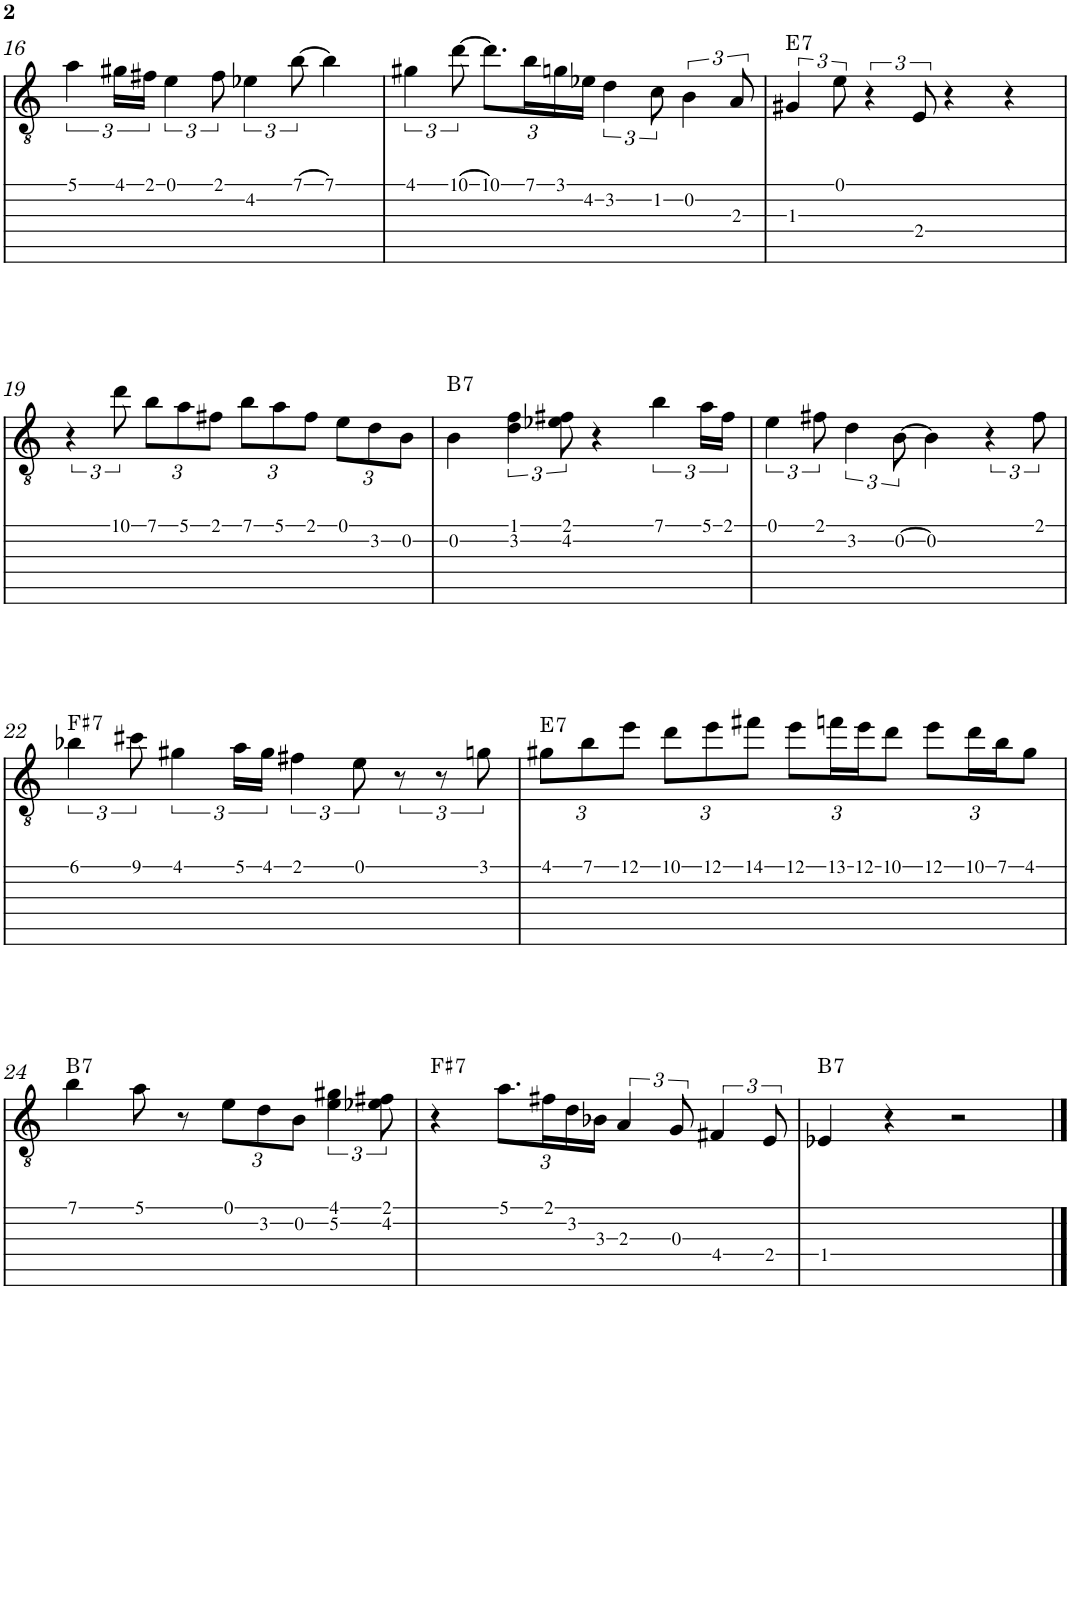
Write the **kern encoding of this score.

**kern	**kern	**harte
*part1	*part1	*part1
*staff2	*staff1	*
*I"Klassische Gitarre	*	*
*I'Git.	*	*
!!LO:PB:g=z
*	*clefGv2	*
*k[]	*k[]	*
*M4/4	*M4/4	*
*Xbrackettup	*	*
=16	=16	=16
6a	6a\	.
24g#XLL	24g#X\LL	.
24f#XJJ	24f#X\JJ	.
6e	6e\	.
12f#	12f#\	.
6e-X	6e-X\	.
[12b	[12b\	.
4b]	4b\]	.
=17	=17	=17
6g#X	6g#X\	.
[12dd	[12dd\	.
*	*Xbrackettup	*
12.ddL]	12.dd\L]	.
24bL	24b\L	.
24gn	24gn\	.
24e-XJJ	24e-X\JJ	.
*	*brackettup	*
6d	6d\	.
12c	12c\	.
6B	6B\	.
12A	12A/	.
=18	=18	=18
!	!	!LO:H:kt=7
6G#X	6G#X/	E:7
12e	12e\	.
6r	6r	.
12E	12E/	.
4r	4r	.
4r	4r	.
!!LO:LB:g=z
=19	=19	=19
6r	6r	.
12dd	12dd\	.
*	*Xbrackettup	*
12bL	12b\L	.
12a	12a\	.
12f#XJ	12f#X\J	.
12bL	12b\L	.
12a	12a\	.
12f#J	12f#\J	.
12eL	12e\L	.
12d	12d\	.
12BJ	12B\J	.
=20	=20	=20
!	!	!LO:H:kt=7
4B	4B\	B:7
*	*brackettup	*
6d 6f	6d\ 6f\	.
12e-X 12f#X	12e-X\ 12f#X\	.
4r	4r	.
6b	6b\	.
24aLL	24a\LL	.
24f#JJ	24f#\JJ	.
=21	=21	=21
6e	6e\	.
12f#X	12f#X\	.
6d	6d\	.
[12B	[12B\	.
4B]	4B\]	.
6r	6r	.
12f#	12f#\	.
!!LO:LB:g=z
=22	=22	=22
!	!	!LO:H:kt=7
6b-X	6b-X\	F#:7
12cc#X	12cc#X\	.
6g#X	6g#X\	.
24aLL	24a\LL	.
24g#JJ	24g#\JJ	.
6f#X	6f#X\	.
12e	12e\	.
12r	12r	.
12r	12r	.
12gn	12gn\	.
=23	=23	=23
*	*Xbrackettup	*
!	!	!LO:H:kt=7
12g#XL	12g#X\L	E:7
12b	12b\	.
12eeJ	12ee\J	.
12ddL	12dd\L	.
12ee	12ee\	.
12ff#XJ	12ff#X\J	.
12eeL	12ee\L	.
24ffnk	24ffn\L	.
24eeK	24ee\J	.
12ddJ	12dd\J	.
12eeL	12ee\L	.
24ddk	24dd\L	.
24bK	24b\J	.
12g#J	12g#\J	.
!!LO:LB:g=z
=24	=24	=24
!	!	!LO:H:kt=7
4b	4b\	B:7
8a	8a\	.
8r	8r	.
12eL	12e\L	.
12d	12d\	.
12BJ	12B\J	.
*	*brackettup	*
6e 6g#X	6e\ 6g#X\	.
12e-X 12f#X	12e-X\ 12f#X\	.
=25	=25	=25
!	!	!LO:H:kt=7
4r	4r	F#:7
*	*Xbrackettup	*
12.aL	12.a\L	.
24f#XL	24f#X\L	.
24d	24d\	.
24B-XJJ	24B-X\JJ	.
*	*brackettup	*
6A	6A/	.
12G	12G/	.
6F#X	6F#X/	.
12E	12E/	.
=26	=26	=26
!	!	!LO:H:kt=7
4E-X	4E-X/	B:7
4r	4r	.
2r	2r	.
==	==	==
*-	*-	*-
